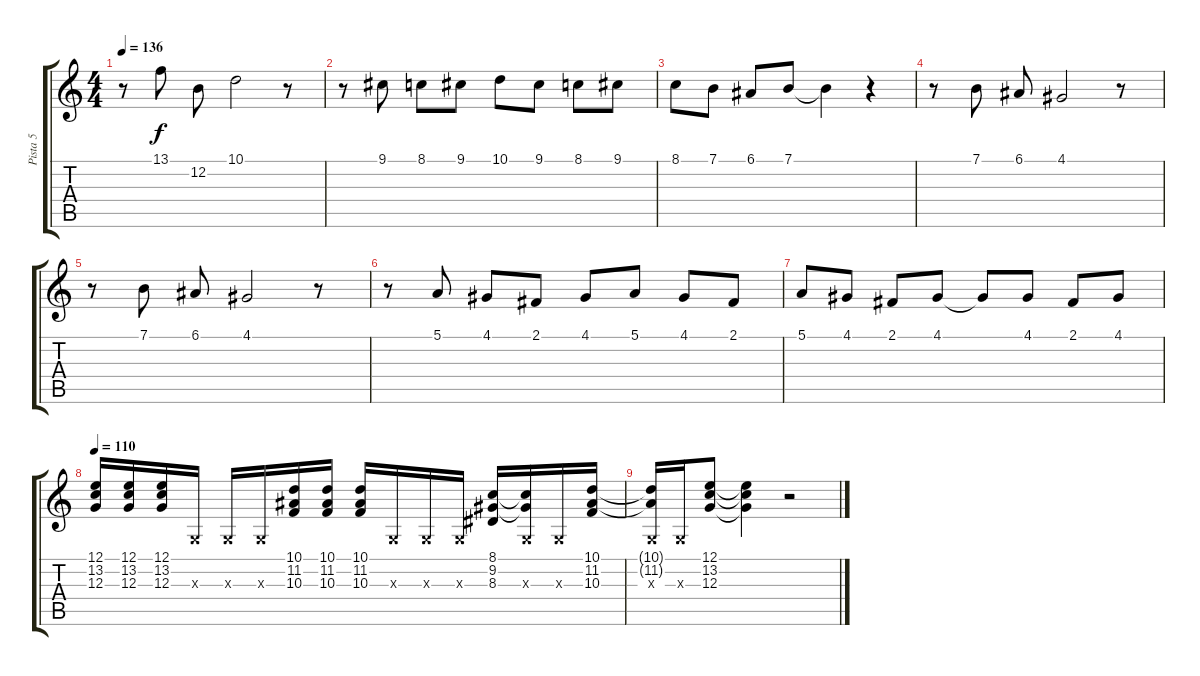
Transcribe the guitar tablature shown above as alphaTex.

\track ("Pista 5" "Pista 5") {instrument lead1square}
\staff {score tabs}
\tuning (E4 B3 G3 D3 A2 E2) {hide}
\ts (4 4)
\tempo 136
\clef g2
\ks c
r.8{dy f} 13.1.8 12.2.8 10.1.2 r.8 |
r.8 9.1.8 8.1.8 9.1.8 10.1.8 9.1.8 8.1.8 9.1.8 |
8.1.8 7.1.8 6.1.8 7.1.8 7.1{t}.4 r.4 |
r.8 7.1.8 6.1.8 4.1.2 r.8 |
r.8 7.1.8 6.1.8 4.1.2 r.8 |
r.8{volume 5} 5.1.8 4.1.8 2.1.8 4.1.8 5.1.8 4.1.8 2.1.8 |
5.1.8 4.1.8 2.1.8 4.1.8 4.1{t}.8 4.1.8 2.1.8 4.1.8 |
\tempo 110
(12.1 13.2 12.3).16{volume 10 instrument lead1square} (12.1 13.2 12.3).16 (12.1 13.2 12.3).16 0.3{x}.16 0.3{x}.16 0.3{x}.16 (10.1 11.2 10.3).16 (10.1 11.2 10.3).16 (10.1 11.2 10.3).16 0.3{x}.16 0.3{x}.16 0.3{x}.16 (8.1 9.2 8.3).16 (8.1{t} 9.2{t} 0.3{x}).16 0.3{x}.16 (10.1 11.2 10.3).16 |
(10.1{t} 11.2{t} 0.3{x}).16 0.3{x}.16 (12.1 13.2 12.3).8 (12.1{t} 13.2{t} 12.3{t}).4 r.2
